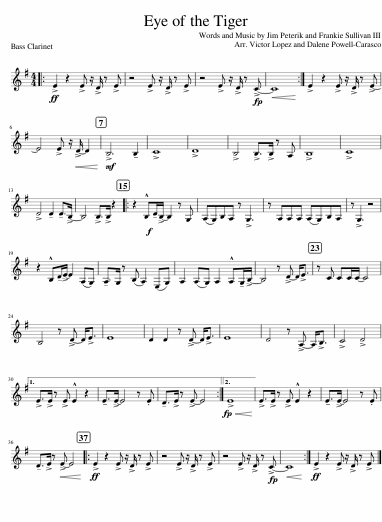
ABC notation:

X:1
L:1/8
M:4/4
I:linebreak $
K:none
V:1 treble transpose=-14
V:1
[K:G]|:!ff! !>!E2 z2 !>!E z/ !>!D/ z !>!E | z4 !>!E z/ !>!D/ z !>!E | z4 !>!E z/ !>!D/ z !>!C- |!<(! C8!<)! :| !>!E2 z2 !>!E z/ !>!D/ z !>!E- |$ %5
 E4 !>!E z/!<(! !>!D/- D2!<)! |!mf! !>!B,6 !tenuto!B,2 | !>!C8 | !>!D8 | !>!B,4 !>!B,>!>!B, z A, | %10
 !>!B,8 | !>!C8 |$ !>!D4 !tenuto!D2 !tenuto!D>!>!B,- | B,4 !>!B,>!>!B, z2 |: z2!f! !^!B,!tenuto!D/!>!B,/- B,2 z G, | %15
 (A,G,)B,A, z !>!G,3 | z A,A,A, (A,G,)B,A, | z !>!G,3 z4 |$ z2 !^!B,!tenuto!D/!>!E/- E2 (A,G,) | !tenuto!A,>G, z (B, A,2) (E,G,) | %20
 A,2 (A,G,) A,2 !^!A,!tenuto!G,/!>!B,/- | B,4 z !>!D- D<!>!E | z C CC/C/- C4 |$ B,4 z !>!D- D<!>!E | E8 | %25
 D2 D2 z !>!D- D<!>!E | E8 | D4 z !>!A,- A,<!>!B, | !>!C4 !>!D4 |1$ !>!E>!>!E z !>!E !^!E2 z2 | %30
 !tenuto!E>!>!E- E4 z .E | !tenuto!D>!>!E z !>!E- E4 :|2!<(! !>!E8!<)! || !>!E>!>!E z !>!E !^!E2 z2 | !tenuto!E>!>!E- E4 z .E |$ %35
 !tenuto!D>!>!E z!<(! !>!E- E4!<)! |:!ff! !>!E2 z2 !>!E z/ !>!D/ z !>!E | z4 !>!E z/ !>!D/ z !>!E | z4 !>!E z/ !>!D/ z !>!C- |!<(! C8!<)! :| %40
!ff! !>!E2 z2 !>!E z/ !>!D/ z !>!E |] %41
